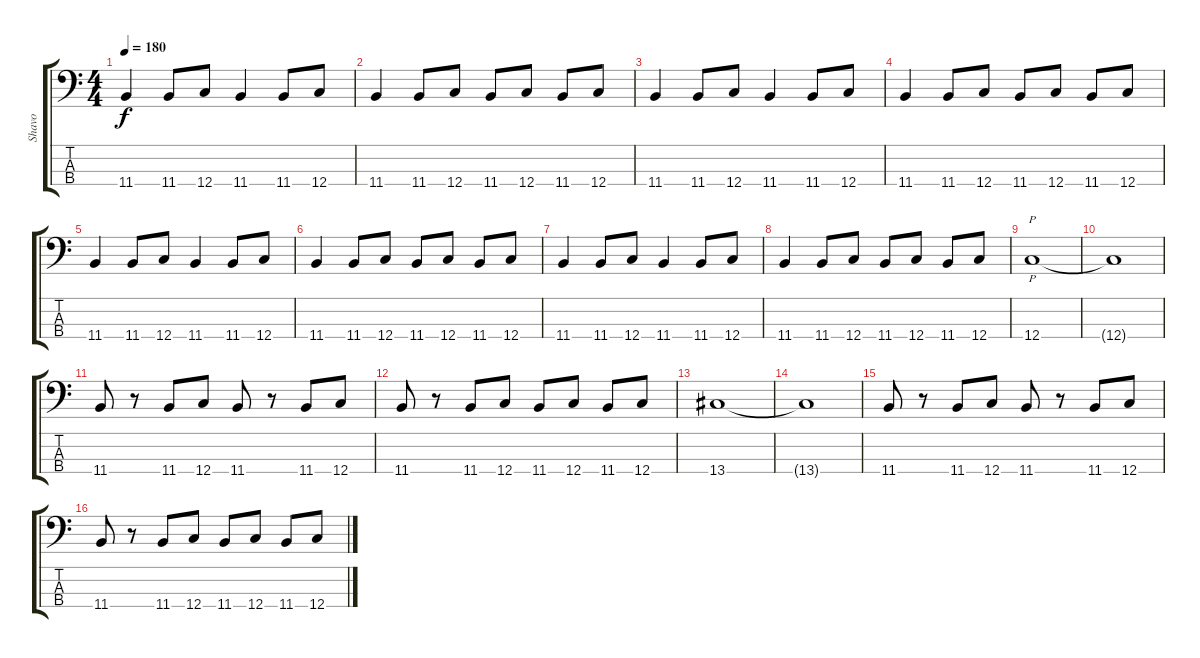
\track ("Shavo" "Shavo") {instrument electricbasspick}
\staff {score tabs}
\tuning (F2 C2 G1 C1) {hide}
\ts (4 4)
\tempo 180
\clef f4
\ks c
11.4.4{dy f} 11.4.8 12.4.8 11.4.4 11.4.8 12.4.8 |
11.4.4 11.4.8 12.4.8 11.4.8 12.4.8 11.4.8 12.4.8 |
11.4.4 11.4.8 12.4.8 11.4.4 11.4.8 12.4.8 |
11.4.4 11.4.8 12.4.8 11.4.8 12.4.8 11.4.8 12.4.8 |
11.4.4 11.4.8 12.4.8 11.4.4 11.4.8 12.4.8 |
11.4.4 11.4.8 12.4.8 11.4.8 12.4.8 11.4.8 12.4.8 |
11.4.4 11.4.8 12.4.8 11.4.4 11.4.8 12.4.8 |
11.4.4 11.4.8 12.4.8 11.4.8 12.4.8 11.4.8 12.4.8 |
12.4.1{p} |
12.4{t}.1 |
11.4.8 r.8 11.4.8 12.4.8 11.4.8 r.8 11.4.8 12.4.8 |
11.4.8 r.8 11.4.8 12.4.8 11.4.8 12.4.8 11.4.8 12.4.8 |
13.4.1 |
13.4{t}.1 |
11.4.8 r.8 11.4.8 12.4.8 11.4.8 r.8 11.4.8 12.4.8 |
11.4.8 r.8 11.4.8 12.4.8 11.4.8 12.4.8 11.4.8 12.4.8
